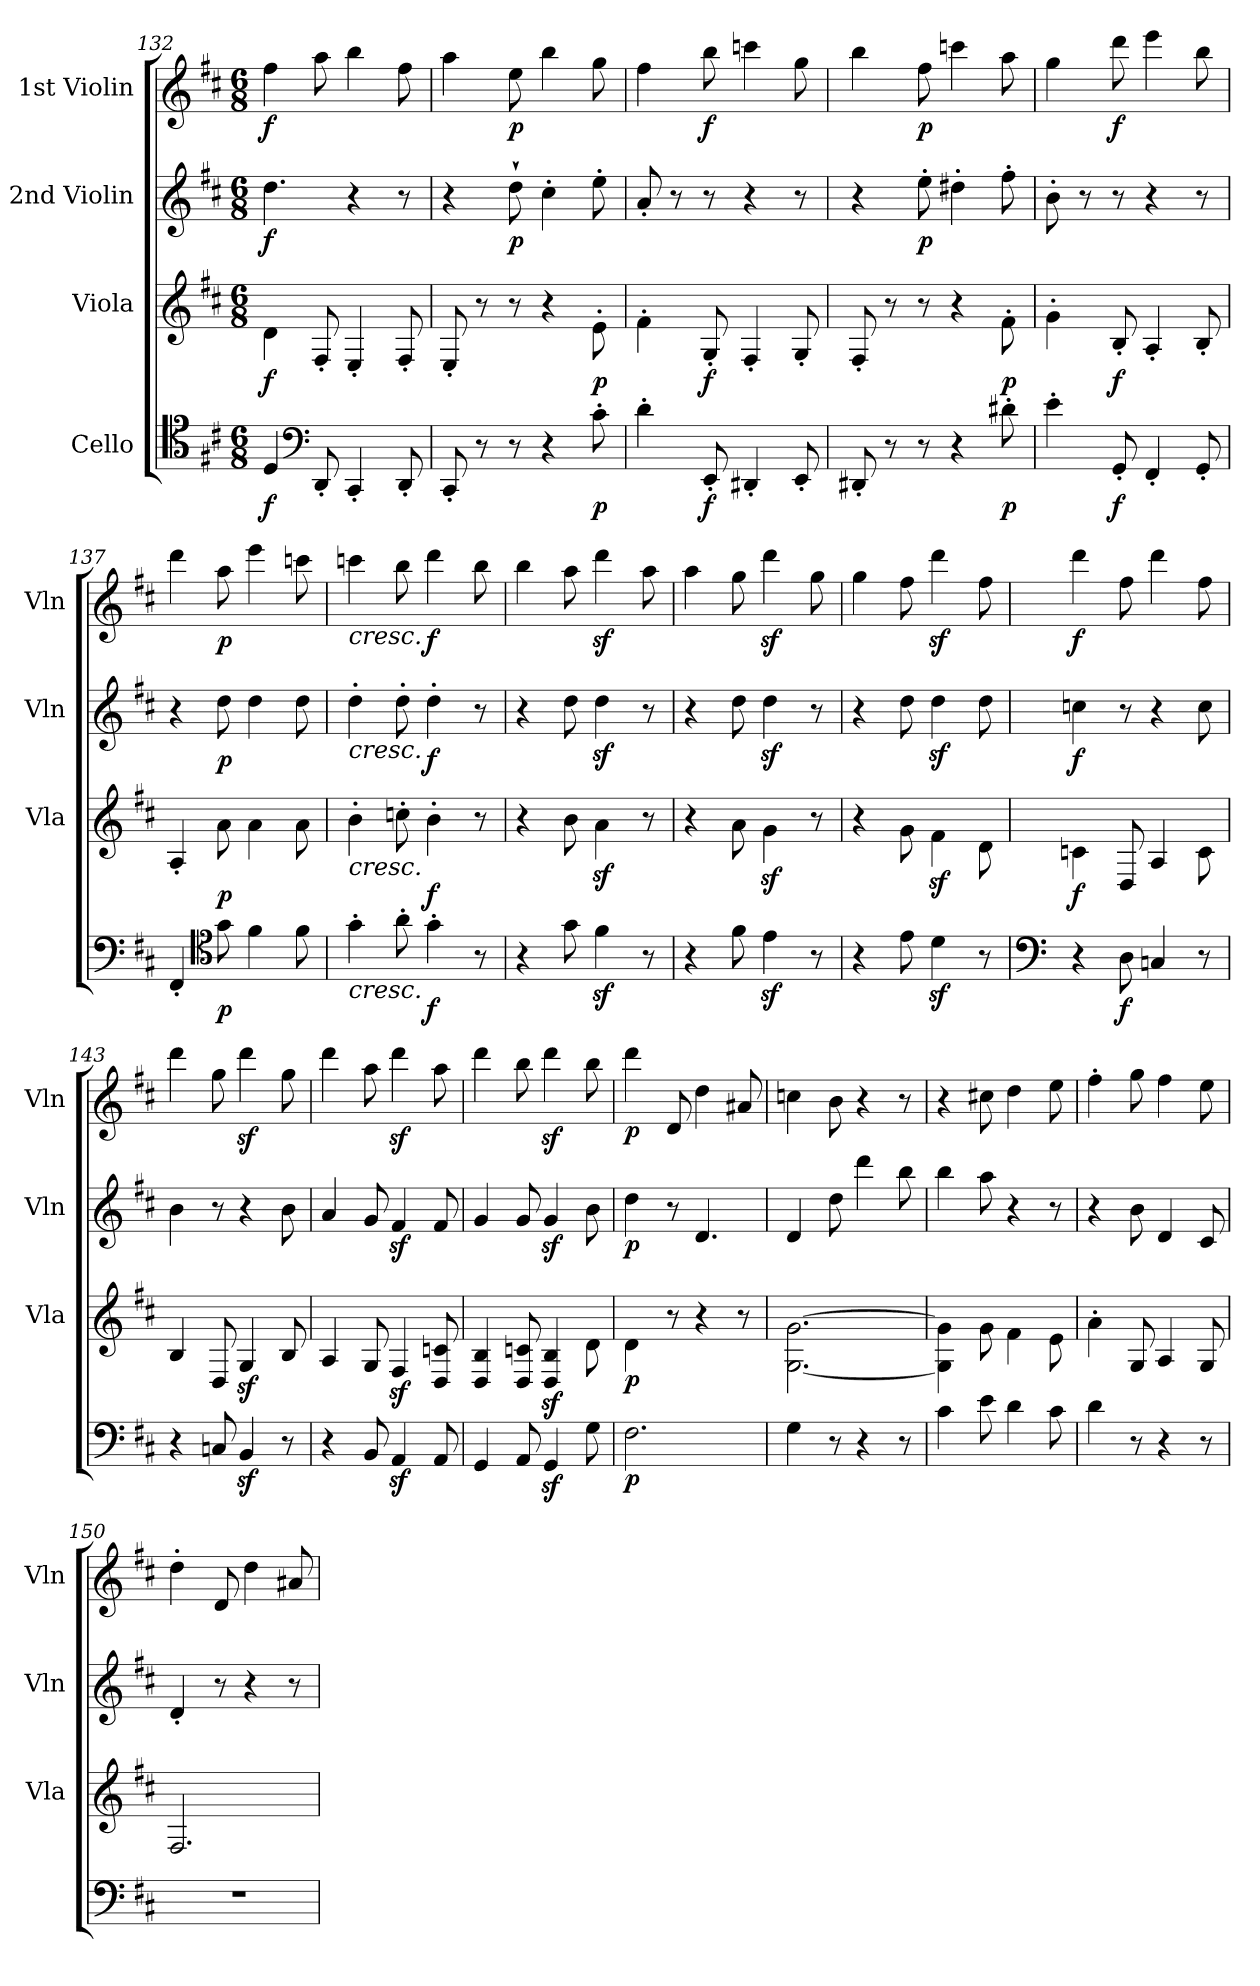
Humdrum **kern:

**kern	**dynam	**kern	**dynam	**kern	**dynam	**kern	**dynam
*part4	*part4	*part3	*part3	*part2	*part2	*part1	*part1
*staff4	*staff4	*staff3	*staff3	*staff2	*staff2	*staff1	*staff1
*I"Cello	*	*I"Viola	*	*I"2nd Violin	*	*I"1st Violin	*
*	*	*I'Vla	*	*I'Vln	*	*I'Vln	*
*clefC4	*	*clefG2	*	*clefG2	*	*clefG2	*
*k[f#c#]	*	*k[f#c#]	*	*k[f#c#]	*	*k[f#c#]	*
*D:	*	*D:	*	*D:	*	*D:	*
*M6/8	*	*M6/8	*	*M6/8	*	*M6/8	*
=132	=132	=132	=132	=132	=132	=132	=132
!	!LO:DY:b	!	!LO:DY:b	!	!LO:DY:b	!	!LO:DY:b
4D/	f	4d\	f	4.dd\	f	4ff#\	f
*clefF4	*	*	*	*	*	*	*
8DD'/	.	8F#'/	.	.	.	8aa\	.
4CC#'/	.	4E'/	.	4r	.	4bb\	.
8DD'/	.	8F#'/	.	8r	.	8ff#\	.
=133	=133	=133	=133	=133	=133	=133	=133
8CC#'/	.	8E'/	.	4r	.	4aa\	.
8r	.	8r	.	.	.	.	.
!	!	!	!	!	!LO:DY:b	!	!LO:DY:b
8r	.	8r	.	8dd''\	p	8ee\	p
4r	.	4r	.	4cc#'\	.	4bb\	.
!	!LO:DY:b	!	!LO:DY:b	!	!	!	!
8c#'\	p	8e'\	p	8ee'\	.	8gg\	.
!!LO:LB:g=z
=134	=134	=134	=134	=134	=134	=134	=134
4d'\	.	4f#'\	.	8a'/	.	4ff#\	.
.	.	.	.	8r	.	.	.
!	!LO:DY:b	!	!LO:DY:b	!	!	!	!LO:DY:b
8EE'/	f	8G'/	f	8r	.	8bb\	f
4DD#X'/	.	4F#'/	.	4r	.	4cccn\	.
8EE'/	.	8G'/	.	8r	.	8gg\	.
=135	=135	=135	=135	=135	=135	=135	=135
8DD#X'/	.	8F#'/	.	4r	.	4bb\	.
8r	.	8r	.	.	.	.	.
!	!	!	!	!	!LO:DY:b	!	!LO:DY:b
8r	.	8r	.	8ee'\	p	8ff#\	p
4r	.	4r	.	4dd#X'\	.	4cccn\	.
!	!LO:DY:b	!	!LO:DY:b	!	!	!	!
8d#X'\	p	8f#'\	p	8ff#'\	.	8aa\	.
=136	=136	=136	=136	=136	=136	=136	=136
4e'\	.	4g'\	.	8b'\	.	4gg\	.
.	.	.	.	8r	.	.	.
!	!LO:DY:b	!	!LO:DY:b	!	!	!	!LO:DY:b
8GG'/	f	8B'/	f	8r	.	8ddd\	f
4FF#'/	.	4A'/	.	4r	.	4eee\	.
8GG'/	.	8B'/	.	8r	.	8bb\	.
!!LO:PB:g=z
=137	=137	=137	=137	=137	=137	=137	=137
4FF#'/	.	4A'/	.	4r	.	4ddd\	.
*clefC4	*	*	*	*	*	*	*
!	!LO:DY:b	!	!LO:DY:b	!	!LO:DY:b	!	!LO:DY:b
8g\	p	8a\	p	8dd\	p	8aa\	p
4f#\	.	4a\	.	4dd\	.	4eee\	.
8f#\	.	8a\	.	8dd\	.	8cccn\	.
=138	=138	=138	=138	=138	=138	=138	=138
!	!	!	!	!	!	!LO:TX:b:i:t=cresc.	!
!	!	!	!	!LO:TX:b:i:t=cresc.	!	!	!
!	!	!LO:TX:b:i:t=cresc.	!	!	!	!	!
!LO:TX:b:i:t=cresc.	!	!	!	!	!	!	!
4g'\	.	4b'\	.	4dd'\	.	4cccn\	.
8a'\	.	8ccn'\	.	8dd'\	.	8bb\	.
!	!LO:DY:b	!	!LO:DY:b	!	!LO:DY:b	!	!LO:DY:b
4g'\	f	4b'\	f	4dd'\	f	4ddd\	f
8r	.	8r	.	8r	.	8bb\	.
=139	=139	=139	=139	=139	=139	=139	=139
4r	.	4r	.	4r	.	4bb\	.
8g\	.	8b\	.	8dd\	.	8aa\	.
4f#z<\	.	4az<\	.	4ddz<\	.	4dddz<\	.
8r	.	8r	.	8r	.	8aa\	.
=140	=140	=140	=140	=140	=140	=140	=140
4r	.	4r	.	4r	.	4aa\	.
8f#\	.	8a\	.	8dd\	.	8gg\	.
4ez<\	.	4gz<\	.	4ddz<\	.	4dddz<\	.
8r	.	8r	.	8r	.	8gg\	.
=141	=141	=141	=141	=141	=141	=141	=141
4r	.	4r	.	4r	.	4gg\	.
8e\	.	8g\	.	8dd\	.	8ff#\	.
4dz<\	.	4f#z<\	.	4ddz<\	.	4dddz<\	.
8r	.	8d\	.	8dd\	.	8ff#\	.
=142	=142	=142	=142	=142	=142	=142	=142
*clefF4	*	*	*	*	*	*	*
!	!	!	!LO:DY:b	!	!LO:DY:b	!	!LO:DY:b
4r	.	4cn\	f	4ccn\	f	4ddd\	f
!	!LO:DY:b	!	!	!	!	!	!
8D\	f	8D/	.	8r	.	8ff#\	.
4Cn/	.	4A/	.	4r	.	4ddd\	.
8r	.	8c\	.	8cc\	.	8ff#\	.
!!LO:LB:g=z
=143	=143	=143	=143	=143	=143	=143	=143
4r	.	4B/	.	4b\	.	4ddd\	.
8Cn/	.	8D/	.	8r	.	8gg\	.
4BBz</	.	4Gz</	.	4r	.	4dddz<\	.
8r	.	8B/	.	8b\	.	8gg\	.
=144	=144	=144	=144	=144	=144	=144	=144
4r	.	4A/	.	4a/	.	4ddd\	.
8BB/	.	8G/	.	8g/	.	8aa\	.
4AAz</	.	4F#z</	.	4f#z</	.	4dddz<\	.
8AA/	.	8D/ 8cn/	.	8f#/	.	8aa\	.
=145	=145	=145	=145	=145	=145	=145	=145
4GG/	.	4D/ 4B/	.	4g/	.	4ddd\	.
8AA/	.	8D/ 8cn/	.	8g/	.	8bb\	.
4GGz</	.	4D/z< 4B/z<	.	4gz</	.	4dddz<\	.
8G\	.	8d\	.	8b\	.	8bb\	.
!!LO:LB:g=z
=146	=146	=146	=146	=146	=146	=146	=146
!	!LO:DY:b	!	!LO:DY:b	!	!LO:DY:b	!	!LO:DY:b
2.F#\	p	4d\	p	4dd\	p	4ddd\	p
.	.	8r	.	8r	.	8d/	.
.	.	4r	.	4.d/	.	4dd\	.
.	.	8r	.	.	.	8a#X/	.
=147	=147	=147	=147	=147	=147	=147	=147
4G\	.	[2.G\ [2.g\	.	4d/	.	4ccn\	.
8r	.	.	.	8dd\	.	8b\	.
4r	.	.	.	4ddd\	.	4r	.
8r	.	.	.	8bb\	.	8r	.
=148	=148	=148	=148	=148	=148	=148	=148
4c#\	.	4G\] 4g\]	.	4bb\	.	4r	.
8e\	.	8g\	.	8aa\	.	8cc#X\	.
4d\	.	4f#\	.	4r	.	4dd\	.
8c#\	.	8e\	.	8r	.	8ee\	.
=149	=149	=149	=149	=149	=149	=149	=149
4d\	.	4a'\	.	4r	.	4ff#'\	.
8r	.	8G/	.	8b\	.	8gg\	.
4r	.	4A/	.	4d/	.	4ff#\	.
8r	.	8G/	.	8c#/	.	8ee\	.
=150	=150	=150	=150	=150	=150	=150	=150
2.r	.	2.F#/	.	4d'/	.	4dd'\	.
.	.	.	.	8r	.	8d/	.
.	.	.	.	4r	.	4dd\	.
.	.	.	.	8r	.	8a#X/	.
=	=	=	=	=	=	=	=
*-	*-	*-	*-	*-	*-	*-	*-
